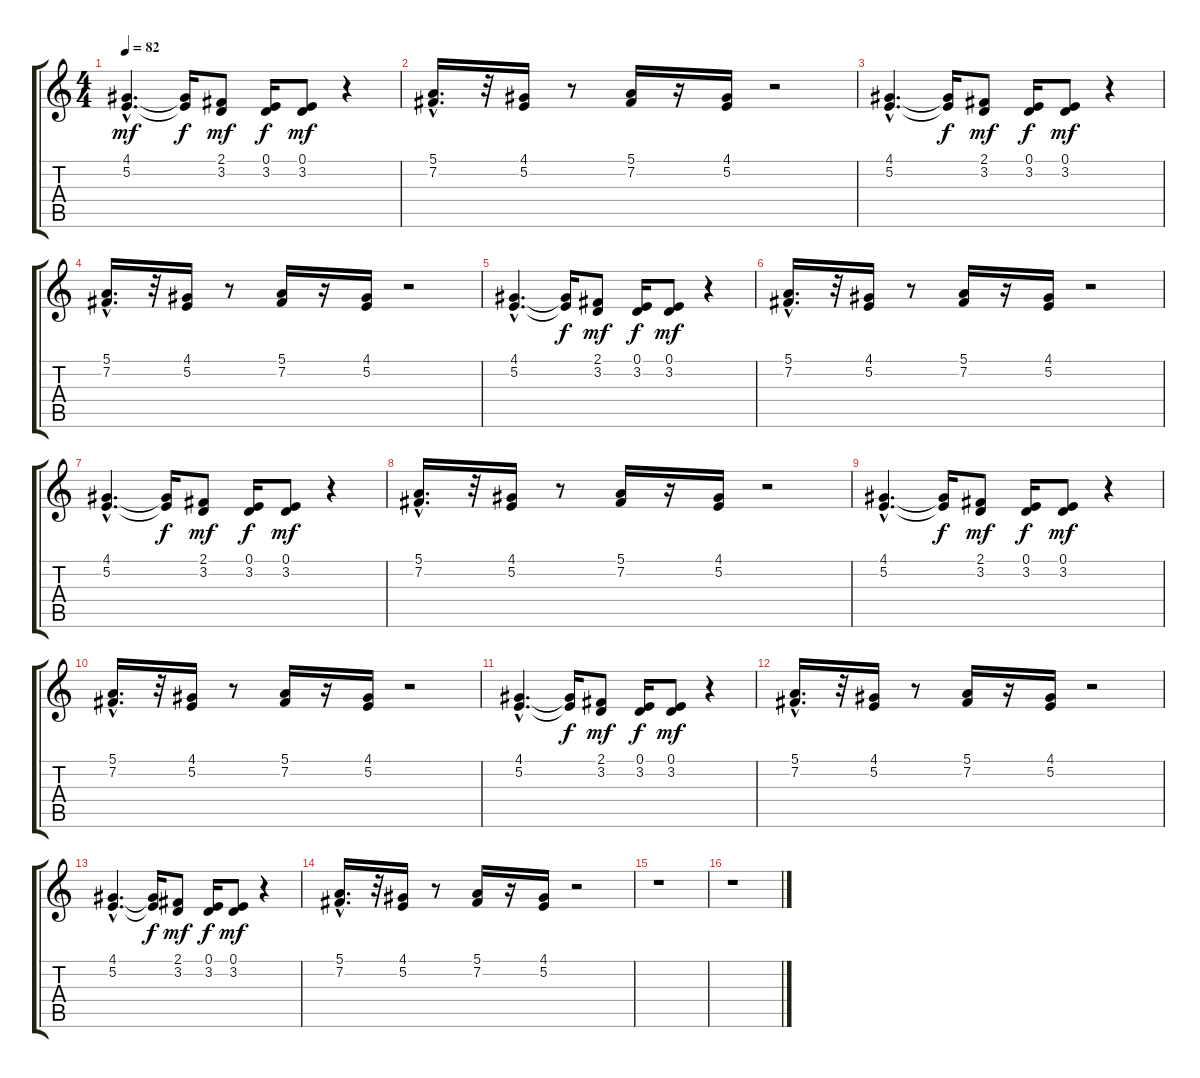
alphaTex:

\track "" {instrument voiceoohs}
\staff {score tabs}
\tuning (E4 B3 G3 D3 A2 E2) {hide}
\ts (4 4)
\tempo 82
\clef g2
\ks c
(4.1{hac} 5.2{hac}).4{d dy mf} (4.1{t} 5.2{t}).16{dy f} (2.1 3.2).8{dy mf} (0.1 3.2).16{dy f} (0.1 3.2).8{dy mf} r.4 |
(5.1{hac} 7.2{hac}).16{d} r.32 (4.1 5.2).16 r.8 (5.1 7.2).16 r.16 (4.1 5.2).16 r.2 |
(4.1{hac} 5.2{hac}).4{d} (4.1{t} 5.2{t}).16{dy f} (2.1 3.2).8{dy mf} (0.1 3.2).16{dy f} (0.1 3.2).8{dy mf} r.4 |
(5.1{hac} 7.2{hac}).16{d} r.32 (4.1 5.2).16 r.8 (5.1 7.2).16 r.16 (4.1 5.2).16 r.2 |
(4.1{hac} 5.2{hac}).4{d} (4.1{t} 5.2{t}).16{dy f} (2.1 3.2).8{dy mf} (0.1 3.2).16{dy f} (0.1 3.2).8{dy mf} r.4 |
(5.1{hac} 7.2{hac}).16{d} r.32 (4.1 5.2).16 r.8 (5.1 7.2).16 r.16 (4.1 5.2).16 r.2 |
(4.1{hac} 5.2{hac}).4{d volume 16} (4.1{t} 5.2{t}).16{dy f} (2.1 3.2).8{dy mf} (0.1 3.2).16{dy f} (0.1 3.2).8{dy mf} r.4 |
(5.1{hac} 7.2{hac}).16{d} r.32 (4.1 5.2).16 r.8 (5.1 7.2).16 r.16 (4.1 5.2).16 r.2 |
(4.1{hac} 5.2{hac}).4{d} (4.1{t} 5.2{t}).16{dy f} (2.1 3.2).8{dy mf} (0.1 3.2).16{dy f} (0.1 3.2).8{dy mf} r.4 |
(5.1{hac} 7.2{hac}).16{d} r.32 (4.1 5.2).16 r.8 (5.1 7.2).16 r.16 (4.1 5.2).16 r.2 |
(4.1{hac} 5.2{hac}).4{d} (4.1{t} 5.2{t}).16{dy f} (2.1 3.2).8{dy mf} (0.1 3.2).16{dy f} (0.1 3.2).8{dy mf} r.4 |
(5.1{hac} 7.2{hac}).16{d} r.32 (4.1 5.2).16 r.8 (5.1 7.2).16 r.16 (4.1 5.2).16 r.2 |
(4.1{hac} 5.2{hac}).4{d} (4.1{t} 5.2{t}).16{dy f} (2.1 3.2).8{dy mf} (0.1 3.2).16{dy f} (0.1 3.2).8{dy mf} r.4 |
(5.1{hac} 7.2{hac}).16{d} r.32 (4.1 5.2).16 r.8 (5.1 7.2).16 r.16 (4.1 5.2).16 r.2 |
r.1 |
r.1
